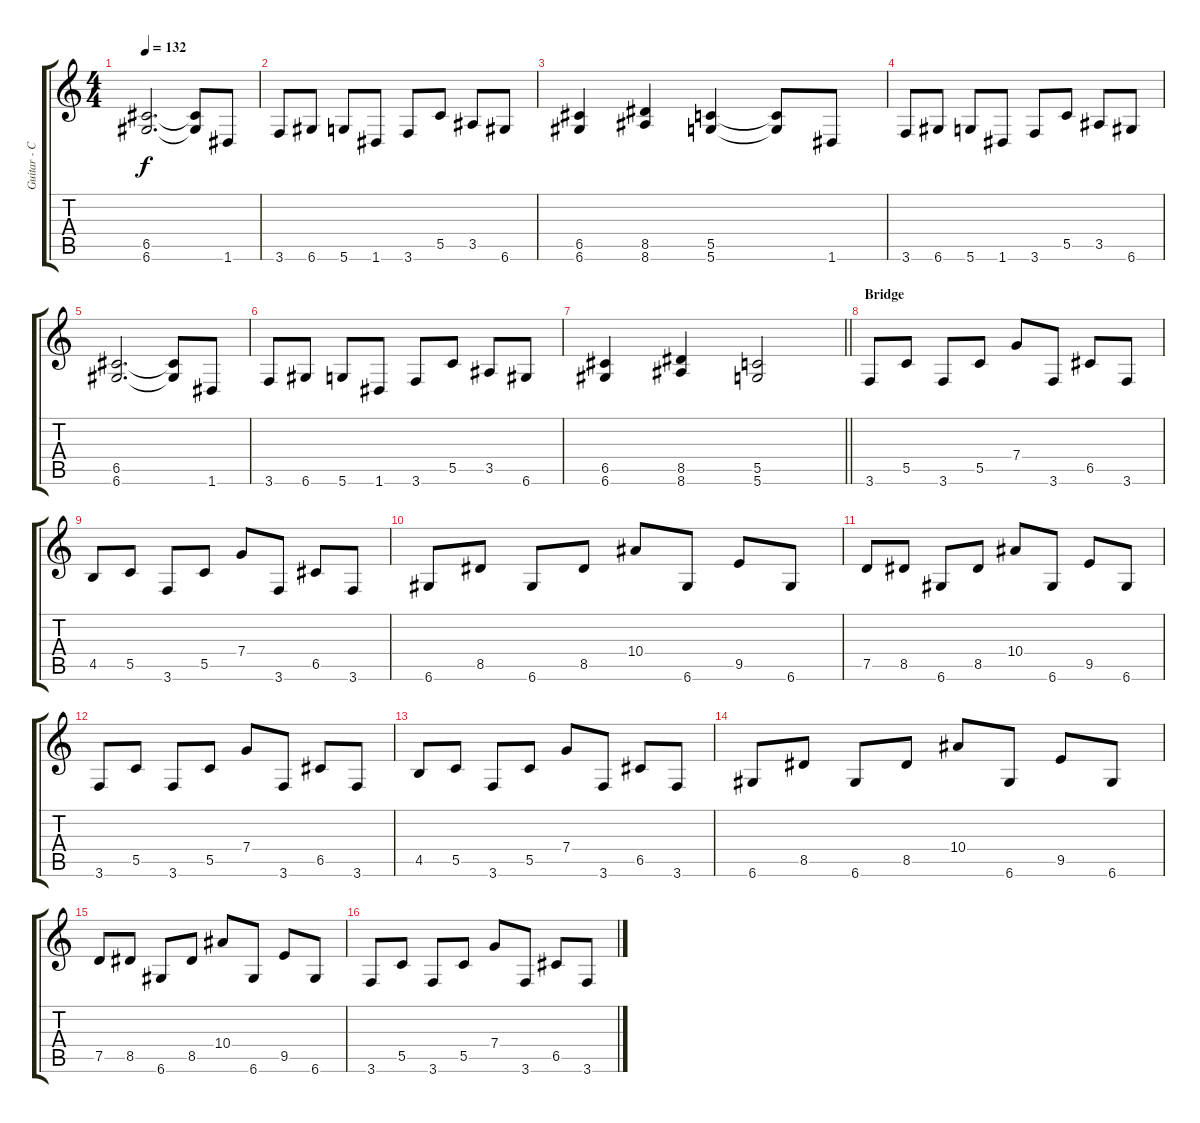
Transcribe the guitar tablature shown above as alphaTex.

\track ("Guitar - Chad Ginsburg" "Guitar - C") {instrument overdrivenguitar}
\staff {score tabs}
\tuning (D4 A3 F3 C3 G2 D2) {hide}
\ts (4 4)
\tempo 132
\clef g2
\ks c
(6.5 6.6).2{d dy f} (6.5{t} 6.6{t}).8 1.6.8 |
3.6.8 6.6.8 5.6.8 1.6.8 3.6.8 5.5.8 3.5.8 6.6.8 |
(6.5 6.6).4 (8.5 8.6).4 (5.5 5.6).4 (5.5{t} 5.6{t}).8 1.6.8 |
3.6.8 6.6.8 5.6.8 1.6.8 3.6.8 5.5.8 3.5.8 6.6.8 |
(6.5 6.6).2{d} (6.5{t} 6.6{t}).8 1.6.8 |
3.6.8 6.6.8 5.6.8 1.6.8 3.6.8 5.5.8 3.5.8 6.6.8 |
\barLineRight lightlight
(6.5 6.6).4 (8.5 8.6).4 (5.5 5.6).2 |
\section ("" "Bridge")
3.6.8 5.5.8 3.6.8 5.5.8 7.4.8 3.6.8 6.5.8 3.6.8 |
4.5.8 5.5.8 3.6.8 5.5.8 7.4.8 3.6.8 6.5.8 3.6.8 |
6.6.8 8.5.8 6.6.8 8.5.8 10.4.8 6.6.8 9.5.8 6.6.8 |
7.5.8 8.5.8 6.6.8 8.5.8 10.4.8 6.6.8 9.5.8 6.6.8 |
3.6.8 5.5.8 3.6.8 5.5.8 7.4.8 3.6.8 6.5.8 3.6.8 |
4.5.8 5.5.8 3.6.8 5.5.8 7.4.8 3.6.8 6.5.8 3.6.8 |
6.6.8 8.5.8 6.6.8 8.5.8 10.4.8 6.6.8 9.5.8 6.6.8 |
7.5.8 8.5.8 6.6.8 8.5.8 10.4.8 6.6.8 9.5.8 6.6.8 |
3.6.8 5.5.8 3.6.8 5.5.8 7.4.8 3.6.8 6.5.8 3.6.8
